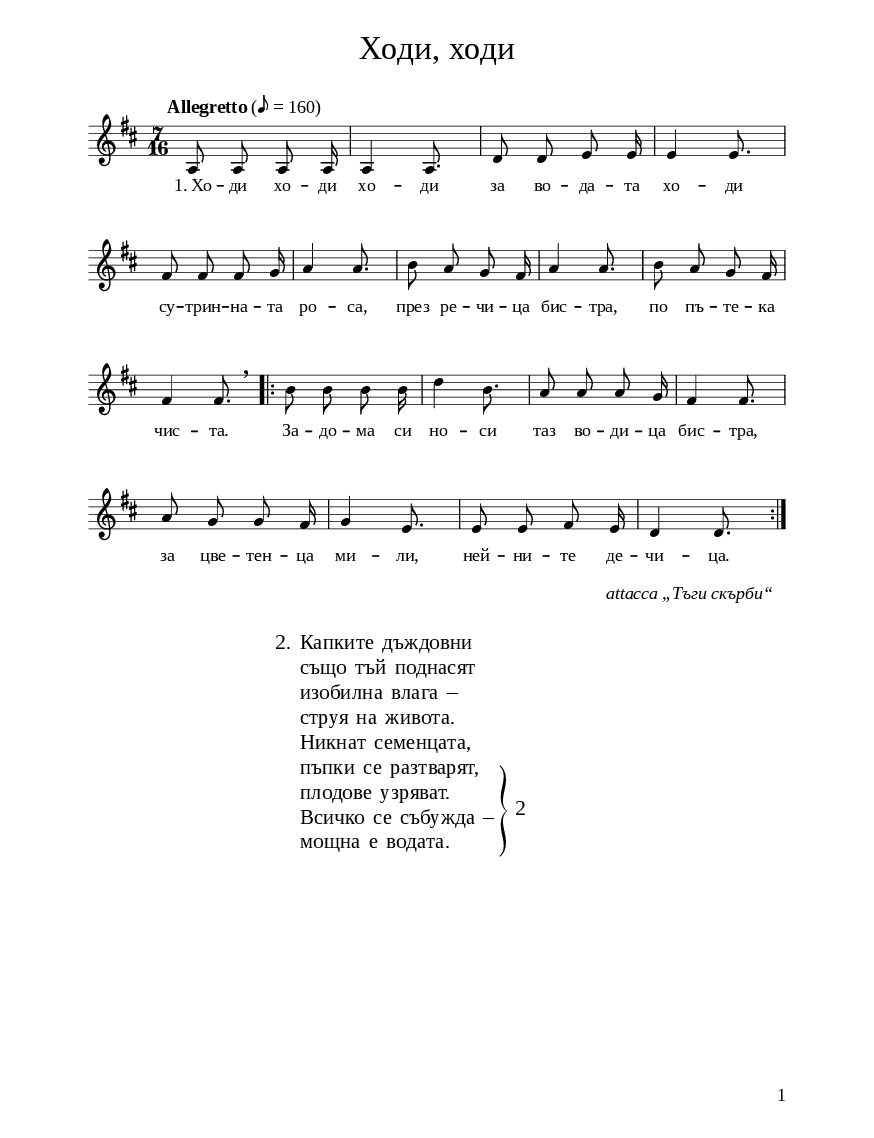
\version "2.24.2"

% include paper part and global functions
\include "include/globals.ily"

"rightBraces088" = \markup {
  \column {
    % repeat braces




    \translate #'(0 . -15.6 )
    \right-brace #44

  }
  \column {
    % repeat numbers




    \translate #'(0 . -16.0 )
    2
  }
}

\bookpart {
  \label #'ref088
  \tocItem \markup "Ходи, ходи"
  \include "include/bookpart-paper.ily"
  \score {
    \include "include/score-layout.ily"

    \new Voice \absolute  {
      \clef treble
      \key d \major
      \time 7/16
      \tempoFunc "Allegretto" 8 "160"
      a8 a8 a8 a16 | a4 a8. | d'8 d'8 e'8 e'16 | e'4 e'8. | \break

      fis'8 fis'8 fis'8 g'16 | a'4 a'8. | b'8 a'8 g'8 fis'16 | a'4 a'8. | b'8 a'8 g'8 fis'16 | \break

      fis'4 fis'8. \breathe | \bar ".|:" b'8 b'8 b'8 b'16| d''4 b'8. | a'8 a'8 a'8 g'16 | fis'4 fis'8. | \break

      a'8 g'8 g'8 fis'16 | g'4 e'8. | e'8 e'8 fis'8 e'16 | d'4 d'8. | \bar ":|."


    }
    \addlyrics {
      "1. Хо" -- ди хо -- ди хо -- ди за во -- да -- та хо -- ди

      су -- трин -- на -- та ро -- са, през ре -- чи -- ца бис -- тра, по пъ -- те -- ка

      чис -- та. За -- до -- ма  си но -- си  таз во -- ди -- ца бис -- тра,

      за цве -- тен -- ца ми -- ли, ней -- ни -- те де -- чи -- ца.
    }

    \header {
      title = \titleFunc "Ходи, ходи" "Hodi, hodi"
    }

    \midi{}

  } % score

  \markup \huge \italic \dc-one-nobold "attacca „Тъги скърби“"

  \markup \fontsize #bgCoupletFontSize {
    \hspace #18
    \override #`(baseline-skip . ,bgCoupletBaselineSkip)
    \column {


      \line { 2. Капките дъждовни}
      \line { "   "също тъй поднасят}
      \line { "   "изобилна влага – }
      \line { "   "струя на живота. }
      \line { "   "Никнат семенцата, }
      \line { "   "пъпки се разтварят,}
      \line { "   "плодове узряват.}
      \line { "   "Всичко се събужда – }
      \line { "   "мощна е водата. }
    } \"rightBraces088"

  }


} % bookpart
